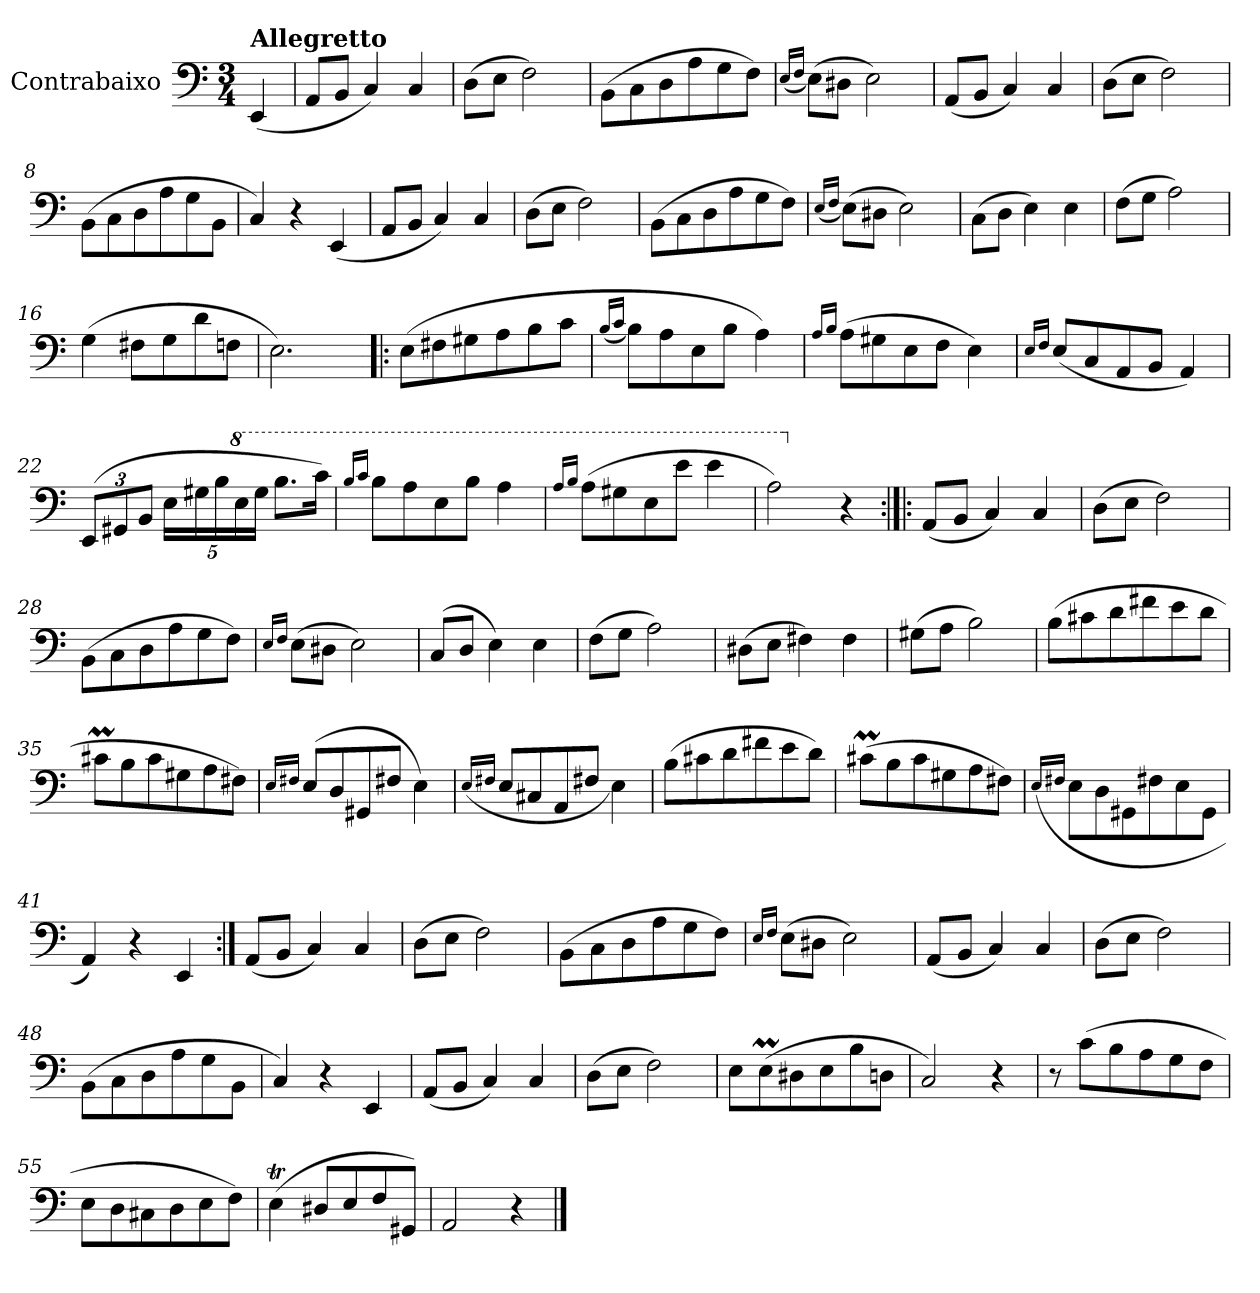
**kern
*part1
*staff1
*I"Contrabaixo
*I'Cb.
*clefF4
*ITrd7c12
*k[]
*M3/4
=1
!LO:TX:a:B:t=Allegretto
(>4EEE/
=2
8AAA/L
8BBB/J
4CC/)
4CC/
=3
(>8DD\L
8EE\J
2FF\)
=4
(>8BBB\L
8CC\
8DD\
8AA\
8GG\
8FF\J)
=5
(<16qEE/LL
16qFF/JJ
(>8EE\L)
8DD#X\J
2EE\)
=6
(<8AAA/L
8BBB/J
4CC/)
4CC/
=7
(>8DD\L
8EE\J
2FF\)
=8
(>8BBB\L
8CC\
8DD\
8AA\
8GG\
8BBB\J
=9
4CC/)
4r
(<4EEE/
!!LO:LB:g=z
=10
8AAA/L
8BBB/J
4CC/)
4CC/
=11
(>8DD\L
8EE\J
2FF\)
=12
(>8BBB\L
8CC\
8DD\
8AA\
8GG\
8FF\J)
=13
(<16qEE/LL
16qFF/JJ
(>8EE\L)
8DD#X\J
2EE\)
=14
(>8CC\L
8DD\J
4EE\)
4EE\
=15
(>8FF\L
8GG\J
2AA\)
=16
(>4GG\
8FF#X\L
8GG\
8D\
8FFn\J
=17
2.EE\)
=18!|:
(>8EE\L
8FF#X\
8GG#X\
8AA\
8BB\
8C\J
!!LO:LB:g=z
=19
(<16qBB/LL
16qC/JJ
8BB\L)
8AA\
8EE\
8BB\J
4AA\)
=20
16qAA/LL
16qBB/JJ
(>8AA\L
8GG#X\
8EE\
8FF\J
4EE\)
=21
16qEE/LL
16qFF/JJ
(<8EE/L
8CC/
8AAA/
8BBB/J
4AAA/)
=22
(>12EEE/L
12GGG#X/
12BBB/J
20EE\LL
20GG#X\
20BB\
*8va
20E\
20G#\JJ
8.B\L
16c\Jk)
=23
16qB/LL
16qc/JJ
8B\L
8A\
8E\
8B\J
4A\
=24
16qA/LL
16qB/JJ
(>8A\L
8G#X\
8E\
8e\J
4e\
!!LO:LB:g=z
=25
2A\)
*X8va
4r
=26:|!|:
(<8AAA/L
8BBB/J
4CC/)
4CC/
=27
(>8DD\L
8EE\J
2FF\)
=28
(>8BBB\L
8CC\
8DD\
8AA\
8GG\
8FF\J)
=29
16qEE/LL
16qFF/JJ
(>8EE\L
8DD#X\J
2EE\)
=30
(>8CC/L
8DD/J
4EE\)
4EE\
=31
(>8FF\L
8GG\J
2AA\)
=32
(>8DD#X\L
8EE\J
4FF#X\)
4FF#\
=33
(>8GG#X\L
8AA\J
2BB\)
!!LO:LB:g=z
=34
(>8BB\L
8C#X\
8D\
8F#X\
8E\
8D\J
=35
8C#Xm\L
8BB\
8C#\
8GG#X\
8AA\
8FF#X\J)
=36
16qEE/LL
16qFF#X/JJ
(>8EE/L
8DD/
8GGG#X/
8FF#/J
4EE\)
=37
(<16qEE/LL
16qFF#X/JJ
8EE/L
8CC#X/
8AAA/
8FF#/J
4EE\)
=38
(>8BB\L
8C#X\
8D\
8F#X\
8E\
8D\J)
!!LO:LB:g=z
=39
(>8C#Xm\L
8BB\
8C#\
8GG#X\
8AA\
8FF#X\J)
=40
(<16qEE/LL
16qFF#X/JJ
8EE\L
8DD\
8GGG#X\
8FF#\
8EE\
8GGG#\J
=41
4AAA/)
4r
4EEE/
=42:|!
(<8AAA/L
8BBB/J
4CC/)
4CC/
=43
(>8DD\L
8EE\J
2FF\)
=44
(>8BBB\L
8CC\
8DD\
8AA\
8GG\
8FF\J)
=45
16qEE/LL
16qFF/JJ
(>8EE\L
8DD#X\J
2EE\)
=46
(<8AAA/L
8BBB/J
4CC/)
4CC/
!!LO:LB:g=z
=47
(>8DD\L
8EE\J
2FF\)
=48
(>8BBB\L
8CC\
8DD\
8AA\
8GG\
8BBB\J
=49
4CC/)
4r
4EEE/
=50
(<8AAA/L
8BBB/J
4CC/)
4CC/
=51
(>8DD\L
8EE\J
2FF\)
=52
8EE\L
(>8EEm\
8DD#X\
8EE\
8BB\
8DDn\J
=53
2CC/)
4r
=54
8r
(>8C\L
8BB\
8AA\
8GG\
8FF\J
=55
8EE\L
8DD\
8CC#X\
8DD\
8EE\
8FF\J)
!!LO:LB:g=z
=56
(>4EEt\
8DD#X/L
8EE/
8FF/
8GGG#X/J)
=57
2AAA/
4r
==
*-
